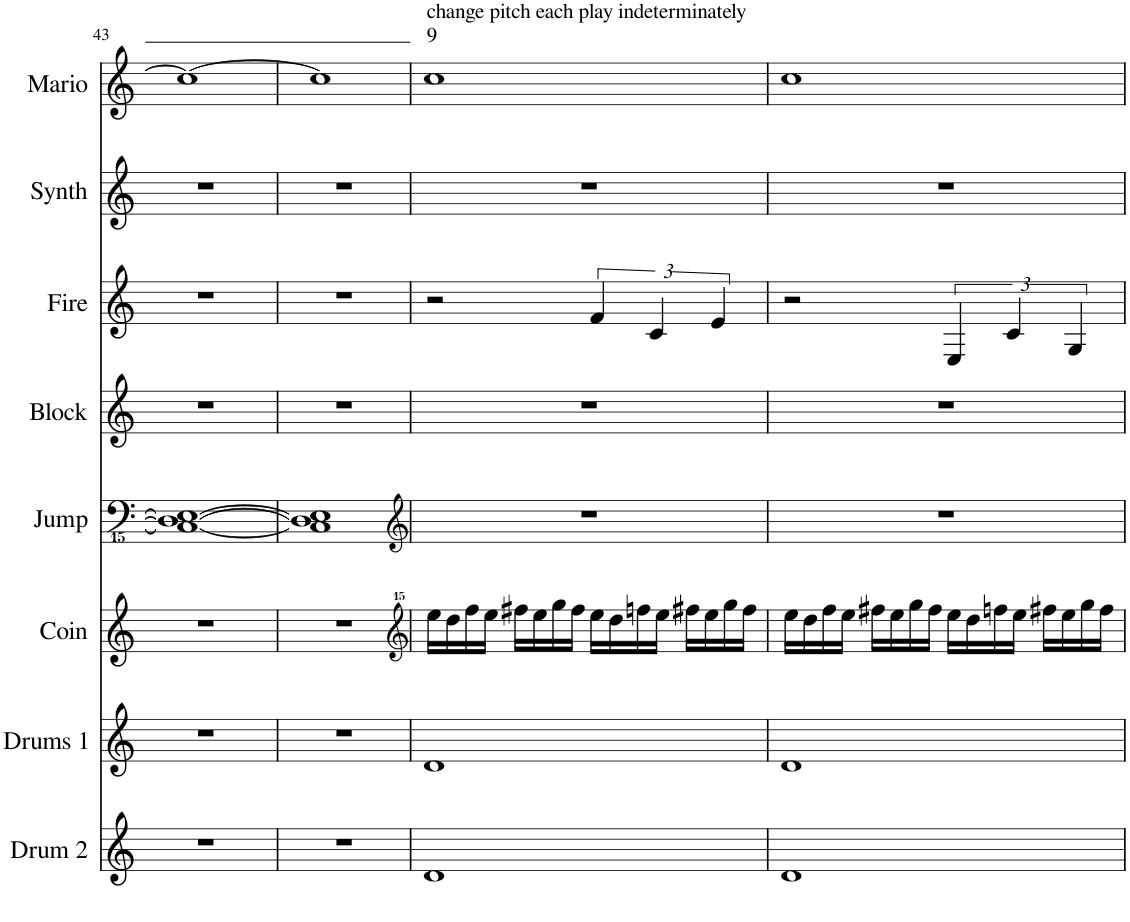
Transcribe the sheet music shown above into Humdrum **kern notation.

**kern	**kern	**kern	**kern	**kern	**kern	**kern	**kern
*part8	*part7	*part6	*part5	*part4	*part3	*part2	*part1
*staff8	*staff7	*staff6	*staff5	*staff4	*staff3	*staff2	*staff1
*I"Drum Loop 2 (synth)	*I"Drum Loop 1 (Sampled)	*I"Coin Sound	*I"Jump Sound	*I"Block Sound	*I"Fireball	*I"Synth lead	*I"Mario Sounds (varied)
*I'Drum 2	*I'Drums 1	*I'Coin	*I'Jump	*I'Block	*I'Fire	*I'Synth	*I'Mario
!!LO:PB:g=z
*clefG2	*clefG2	*clefG2	*clefFvv4	*clefG2	*clefG2	*clefG2	*clefG2
*k[]	*k[]	*k[]	*k[]	*k[]	*k[]	*k[]	*k[]
*M4/4	*M4/4	*M4/4	*M4/4	*M4/4	*M4/4	*M4/4	*M4/4
=43	=43	=43	=43	=43	=43	=43	=43
1r	1r	1r	1CCC_ 1DDD_ 1EEE_	1r	1r	1r	1cc_
=44	=44	=44	=44	=44	=44	=44	=44
1r	1r	1r	1CCC] 1DDD] 1EEE]	1r	1r	1r	1cc]
=45	=45	=45	=45	=45	=45	=45	=45
*	*	*clefG^^2	*clefG2	*	*	*	*
!	!	!	!	!	!	!	!LO:TX:a:t=9
!	!	!	!	!	!	!	!LO:TX:a:t=change pitch each play indeterminately
1d	1d	16eeee\LL	1r	1r	2r	1r	1cc
.	.	16dddd\	.	.	.	.	.
.	.	16ffff\	.	.	.	.	.
.	.	16eeee\JJ	.	.	.	.	.
.	.	16ffff#X\LL	.	.	.	.	.
.	.	16eeee\	.	.	.	.	.
.	.	16gggg\	.	.	.	.	.
.	.	16ffff#\JJ	.	.	.	.	.
.	.	16eeee\LL	.	.	6f/	.	.
.	.	16dddd\	.	.	.	.	.
.	.	16ffffn\	.	.	.	.	.
.	.	.	.	.	6c/	.	.
.	.	16eeee\JJ	.	.	.	.	.
.	.	16ffff#X\LL	.	.	.	.	.
.	.	16eeee\	.	.	.	.	.
.	.	.	.	.	6e/	.	.
.	.	16gggg\	.	.	.	.	.
.	.	16ffff#\JJ	.	.	.	.	.
=46	=46	=46	=46	=46	=46	=46	=46
1d	1d	16eeee\LL	1r	1r	2r	1r	1cc
.	.	16dddd\	.	.	.	.	.
.	.	16ffff\	.	.	.	.	.
.	.	16eeee\JJ	.	.	.	.	.
.	.	16ffff#X\LL	.	.	.	.	.
.	.	16eeee\	.	.	.	.	.
.	.	16gggg\	.	.	.	.	.
.	.	16ffff#\JJ	.	.	.	.	.
.	.	16eeee\LL	.	.	6E/	.	.
.	.	16dddd\	.	.	.	.	.
.	.	16ffffn\	.	.	.	.	.
.	.	.	.	.	6c/	.	.
.	.	16eeee\JJ	.	.	.	.	.
.	.	16ffff#X\LL	.	.	.	.	.
.	.	16eeee\	.	.	.	.	.
.	.	.	.	.	6G/	.	.
.	.	16gggg\	.	.	.	.	.
.	.	16ffff#\JJ	.	.	.	.	.
=	=	=	=	=	=	=	=
*-	*-	*-	*-	*-	*-	*-	*-
